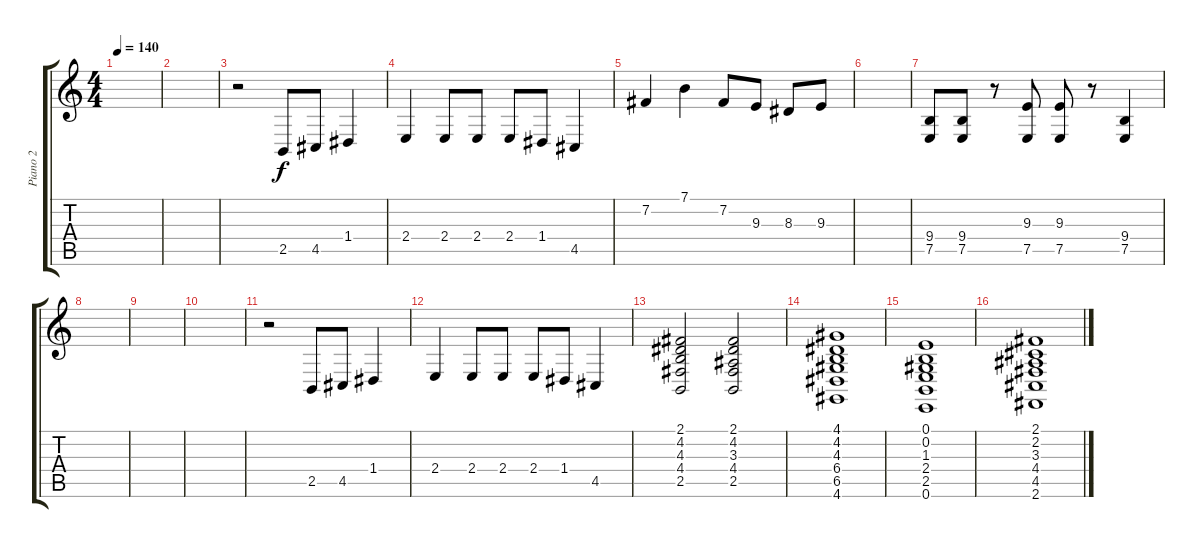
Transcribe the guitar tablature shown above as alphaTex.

\track ("Piano 2" "Piano 2") {instrument brightacousticpiano}
\staff {score tabs}
\tuning (E4 B3 G3 D3 A2 E2) {hide}
\ts (4 4)
\tempo 140
\clef g2
\ks c
|
|
r.2 2.5.8 4.5.8 1.4.4 |
2.4.4 2.4.8 2.4.8 2.4.8 1.4.8 4.5.4 |
7.2.4 7.1.4 7.2.8 9.3.8 8.3.8 9.3.8 |
|
(9.4 7.5).8 (9.4 7.5).8 r.8 (9.3 7.5).8 (9.3 7.5).8 r.8 (9.4 7.5).4 |
|
|
|
r.2 2.5.8 4.5.8 1.4.4 |
2.4.4 2.4.8 2.4.8 2.4.8 1.4.8 4.5.4 |
(2.1 4.2 4.3 4.4 2.5).2 (2.1 4.2 3.3 4.4 2.5).2 |
(4.1 4.2 4.3 6.4 6.5 4.6).1 |
(0.1 0.2 1.3 2.4 2.5 0.6).1 |
(2.1 2.2 3.3 4.4 4.5 2.6).1
